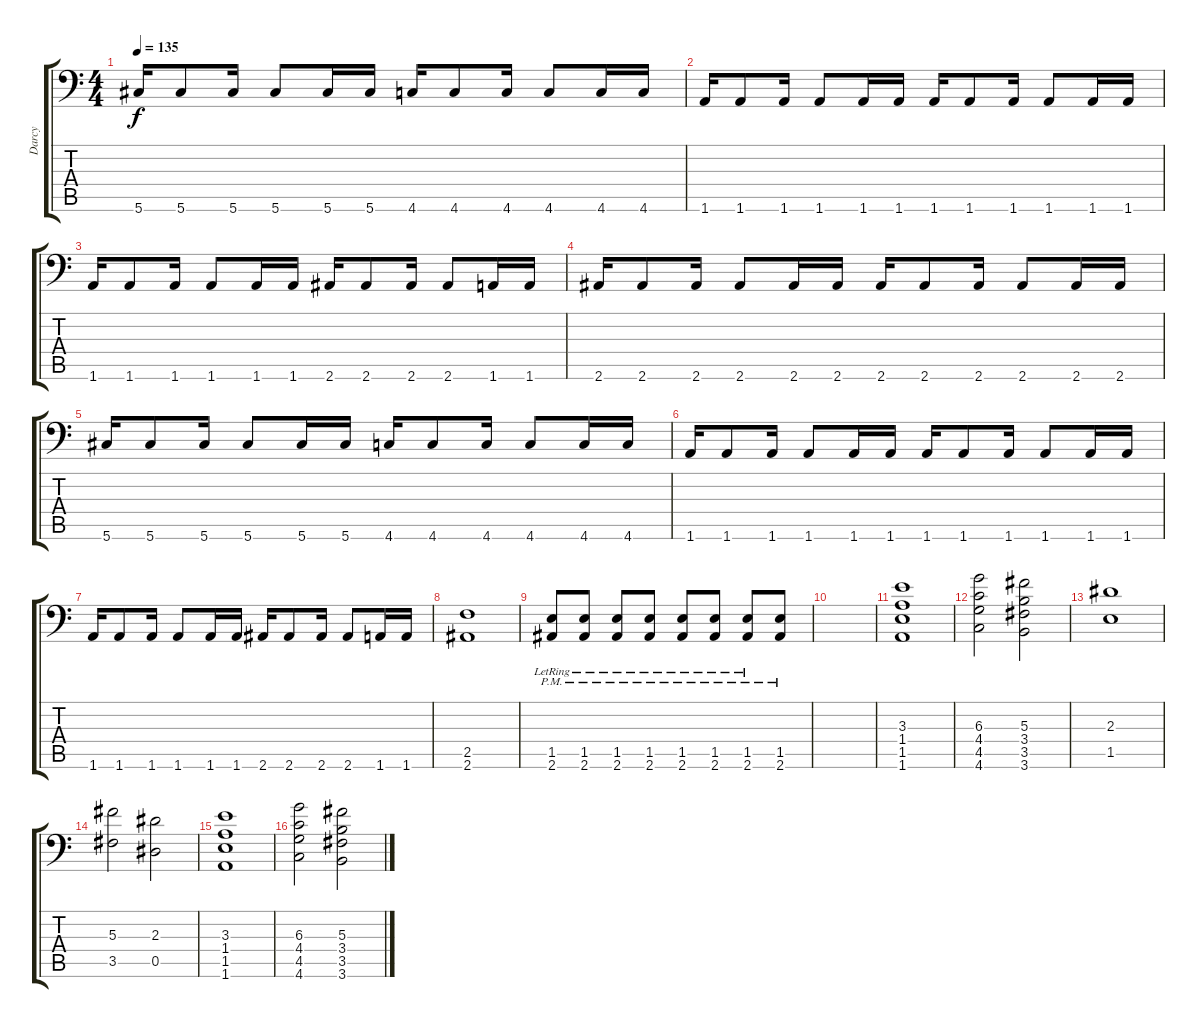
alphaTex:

\track ("Darcy" "Darcy") {instrument distortionguitar}
\staff {score tabs}
\tuning (Bb3 F3 Db3 Ab2 Eb2 Ab1) {hide}
\ts (4 4)
\tempo 135
\clef f4
\ks c
5.6.16{dy f} 5.6.8 5.6.16 5.6.8 5.6.16 5.6.16 4.6.16 4.6.8 4.6.16 4.6.8 4.6.16 4.6.16 |
1.6.16 1.6.8 1.6.16 1.6.8 1.6.16 1.6.16 1.6.16 1.6.8 1.6.16 1.6.8 1.6.16 1.6.16 |
1.6.16 1.6.8 1.6.16 1.6.8 1.6.16 1.6.16 2.6.16 2.6.8 2.6.16 2.6.8 1.6.16 1.6.16 |
2.6.16 2.6.8 2.6.16 2.6.8 2.6.16 2.6.16 2.6.16 2.6.8 2.6.16 2.6.8 2.6.16 2.6.16 |
5.6.16 5.6.8 5.6.16 5.6.8 5.6.16 5.6.16 4.6.16 4.6.8 4.6.16 4.6.8 4.6.16 4.6.16 |
1.6.16 1.6.8 1.6.16 1.6.8 1.6.16 1.6.16 1.6.16 1.6.8 1.6.16 1.6.8 1.6.16 1.6.16 |
1.6.16 1.6.8 1.6.16 1.6.8 1.6.16 1.6.16 2.6.16 2.6.8 2.6.16 2.6.8 1.6.16 1.6.16 |
(2.5 2.6).1 |
(1.5{pm lr} 2.6{pm lr}).8 (1.5{pm lr} 2.6{pm lr}).8 (1.5{pm lr} 2.6{pm lr}).8 (1.5{pm lr} 2.6{pm lr}).8 (1.5{pm lr} 2.6{pm lr}).8 (1.5{pm lr} 2.6{pm lr}).8 (1.5{pm lr} 2.6{pm lr}).8 (1.5{pm} 2.6{pm}).8 |
|
(3.3 1.4 1.5 1.6).1 |
(6.3 4.4 4.5 4.6).2 (5.3 3.4 3.5 3.6).2 |
(2.3 1.5).1 |
(5.3 3.5).2 (2.3 0.5).2 |
(3.3 1.4 1.5 1.6).1 |
(6.3 4.4 4.5 4.6).2 (5.3 3.4 3.5 3.6).2
